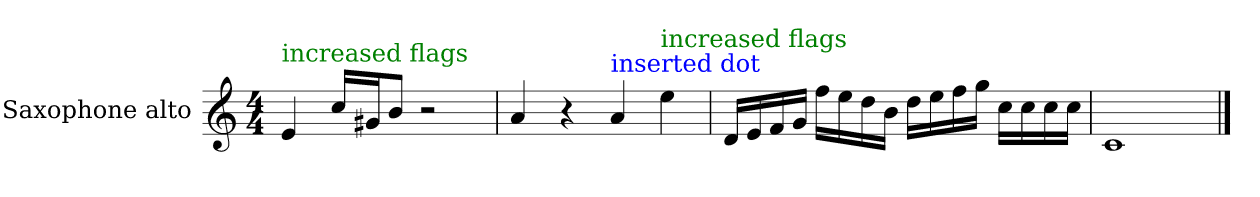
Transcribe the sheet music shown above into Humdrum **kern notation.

**kern
*part1
*staff1
*I"Saxophone alto
*I'Sax. A.
*clefG2
*ITrd5c9
*k[b-e-a-]
*M4/4
=1
!LO:TX:color=#008000:t=increased flags
4Gi/
16e-/LL
16Bn/J
8d/J
2r
=2
4c/
4r
!LO:TX:color=#0000FF:t=inserted dot
4cj/
!LO:TX:color=#008000:t=increased flags
4gi\
=3
16F/LL
16G/
16A-/
16B-/JJ
16a-\LL
16g\
16f\
16d\JJ
16f\LL
16g\
16a-\
16b-\JJ
16e-\LL
16e-\
16e-\
16e-\JJ
=4
1E-
==
*-
